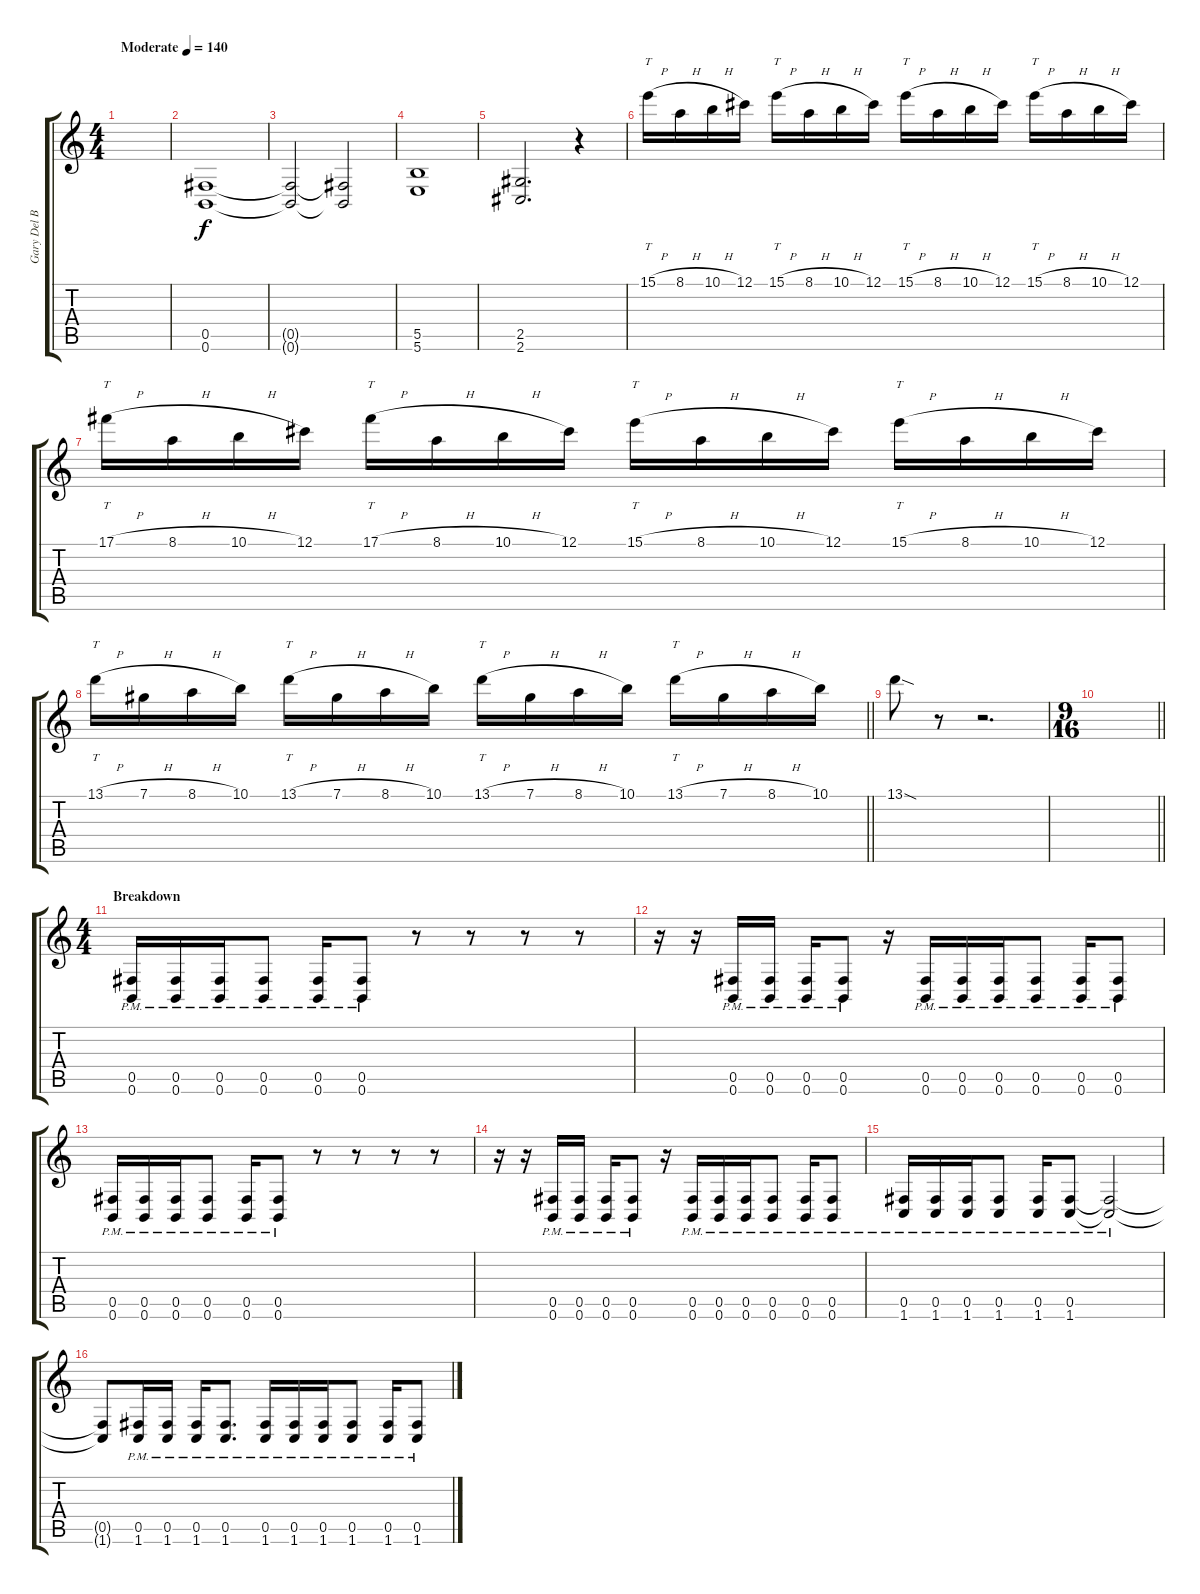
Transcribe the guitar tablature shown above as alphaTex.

\track ("Gary Del Bono (Rhythm Guitar)" "Gary Del B") {instrument distortionguitar}
\staff {score tabs}
\tuning (Db4 Ab3 E3 B2 Gb2 B1) {hide}
\ts (4 4)
\tempo (140 "Moderate")
\clef g2
\ks c
|
(0.5 0.6).1 |
(0.5{t} 0.6{t}).2 (0.5{t} 0.6{t}).2 |
(5.5 5.6).1 |
(2.5 2.6).2{d} r.4 |
15.1{h}.16{tt} 8.1{h}.16 10.1{h}.16 12.1.16 15.1{h}.16{tt} 8.1{h}.16 10.1{h}.16 12.1.16 15.1{h}.16{tt} 8.1{h}.16 10.1{h}.16 12.1.16 15.1{h}.16{tt} 8.1{h}.16 10.1{h}.16 12.1.16 |
17.1{h}.16{tt} 8.1{h}.16 10.1{h}.16 12.1.16 17.1{h}.16{tt} 8.1{h}.16 10.1{h}.16 12.1.16 15.1{h}.16{tt} 8.1{h}.16 10.1{h}.16 12.1.16 15.1{h}.16{tt} 8.1{h}.16 10.1{h}.16 12.1.16 |
\barLineRight lightlight
13.1{h}.16{tt} 7.1{h}.16 8.1{h}.16 10.1.16 13.1{h}.16{tt} 7.1{h}.16 8.1{h}.16 10.1.16 13.1{h}.16{tt} 7.1{h}.16 8.1{h}.16 10.1.16 13.1{h}.16{tt} 7.1{h}.16 8.1{h}.16 10.1.16 |
\section ("" "")
13.1{sod}.8 r.8 r.2{d} |
\ts (9 16)
\barLineRight lightlight
|
\ts (4 4)
\section ("" "Breakdown")
(0.5{pm} 0.6{pm}).16 (0.5{pm} 0.6{pm}).16 (0.5{pm} 0.6{pm}).16 (0.5{pm} 0.6{pm}).8 (0.5{pm} 0.6{pm}).16 (0.5{pm} 0.6{pm}).8 r.8 r.8 r.8 r.8 |
r.16 r.16 (0.5{pm} 0.6{pm}).16 (0.5{pm} 0.6{pm}).16 (0.5{pm} 0.6{pm}).16 (0.5{pm} 0.6{pm}).8 r.16 (0.5{pm} 0.6{pm}).16 (0.5{pm} 0.6{pm}).16 (0.5{pm} 0.6{pm}).16 (0.5{pm} 0.6{pm}).8 (0.5{pm} 0.6{pm}).16 (0.5{pm} 0.6{pm}).8 |
(0.5{pm} 0.6{pm}).16 (0.5{pm} 0.6{pm}).16 (0.5{pm} 0.6{pm}).16 (0.5{pm} 0.6{pm}).8 (0.5{pm} 0.6{pm}).16 (0.5{pm} 0.6{pm}).8 r.8 r.8 r.8 r.8 |
r.16 r.16 (0.5{pm} 0.6{pm}).16 (0.5{pm} 0.6{pm}).16 (0.5{pm} 0.6{pm}).16 (0.5{pm} 0.6{pm}).8 r.16 (0.5{pm} 0.6{pm}).16 (0.5{pm} 0.6{pm}).16 (0.5{pm} 0.6{pm}).16 (0.5{pm} 0.6{pm}).8 (0.5{pm} 0.6{pm}).16 (0.5{pm} 0.6{pm}).8 |
(0.5{pm} 1.6{pm}).16 (0.5{pm} 1.6{pm}).16 (0.5{pm} 1.6{pm}).16 (0.5{pm} 1.6{pm}).8 (0.5{pm} 1.6{pm}).16 (0.5{pm} 1.6{pm}).8 (0.5{pm t} 1.6{pm t}).2 |
(0.5{t} 1.6{t}).8 (0.5{pm} 1.6{pm}).16 (0.5{pm} 1.6{pm}).16 (0.5{pm} 1.6{pm}).16 (0.5{pm} 1.6{pm}).8{d} (0.5{pm} 1.6{pm}).16 (0.5{pm} 1.6{pm}).16 (0.5{pm} 1.6{pm}).16 (0.5{pm} 1.6{pm}).8 (0.5{pm} 1.6{pm}).16 (0.5{pm} 1.6{pm}).8
